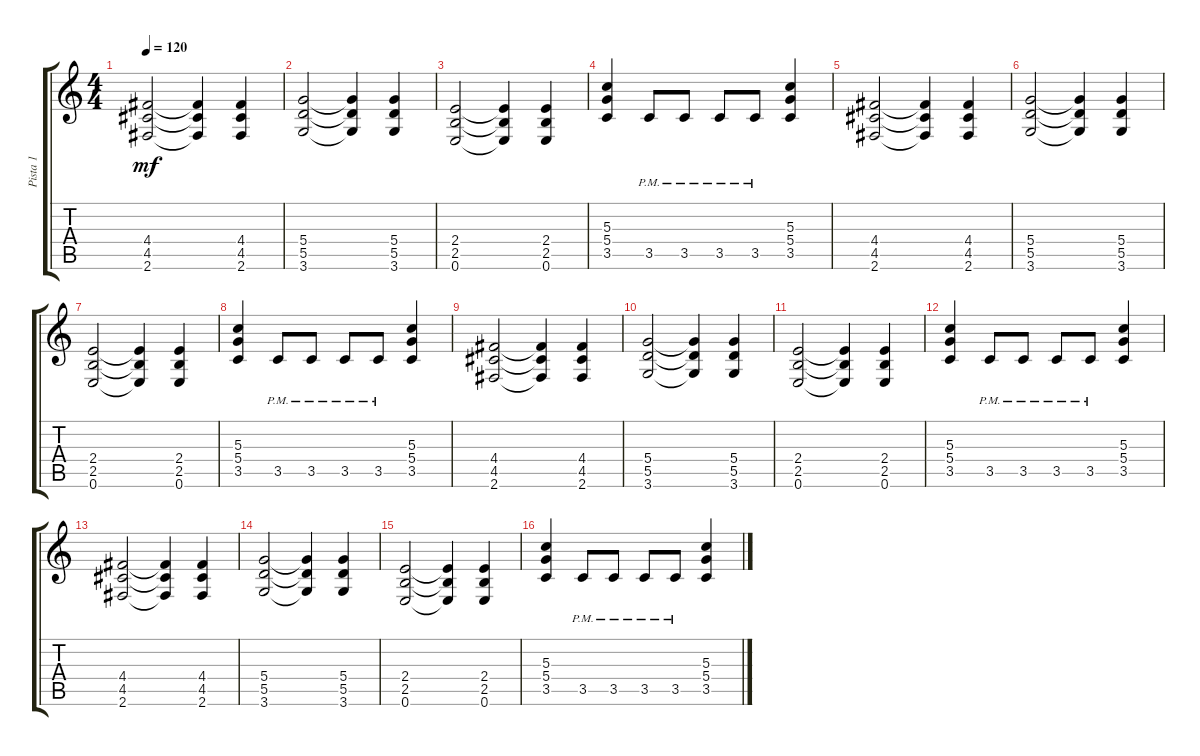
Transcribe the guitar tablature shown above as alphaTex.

\track ("Pista 1" "Pista 1") {instrument distortionguitar}
\staff {score tabs}
\tuning (E4 B3 G3 D3 A2 E2) {hide}
\ts (4 4)
\tempo 120
\clef g2
\ks c
(4.4 4.5 2.6).2{dy mf volume 12} (4.4{t} 4.5{t} 2.6{t}).4 (4.4 4.5 2.6).4 |
(5.4 5.5 3.6).2 (5.4{t} 5.5{t} 3.6{t}).4 (5.4 5.5 3.6).4 |
(2.4 2.5 0.6).2 (2.4{t} 2.5{t} 0.6{t}).4 (2.4 2.5 0.6).4 |
(5.3 5.4 3.5).4 3.5{pm}.8 3.5{pm}.8 3.5{pm}.8 3.5{pm}.8 (5.3 5.4 3.5).4 |
(4.4 4.5 2.6).2 (4.4{t} 4.5{t} 2.6{t}).4 (4.4 4.5 2.6).4 |
(5.4 5.5 3.6).2 (5.4{t} 5.5{t} 3.6{t}).4 (5.4 5.5 3.6).4 |
(2.4 2.5 0.6).2 (2.4{t} 2.5{t} 0.6{t}).4 (2.4 2.5 0.6).4 |
(5.3 5.4 3.5).4 3.5{pm}.8 3.5{pm}.8 3.5{pm}.8 3.5{pm}.8 (5.3 5.4 3.5).4 |
(4.4 4.5 2.6).2 (4.4{t} 4.5{t} 2.6{t}).4 (4.4 4.5 2.6).4 |
(5.4 5.5 3.6).2 (5.4{t} 5.5{t} 3.6{t}).4 (5.4 5.5 3.6).4 |
(2.4 2.5 0.6).2 (2.4{t} 2.5{t} 0.6{t}).4 (2.4 2.5 0.6).4 |
(5.3 5.4 3.5).4 3.5{pm}.8 3.5{pm}.8 3.5{pm}.8 3.5{pm}.8 (5.3 5.4 3.5).4 |
(4.4 4.5 2.6).2 (4.4{t} 4.5{t} 2.6{t}).4 (4.4 4.5 2.6).4 |
(5.4 5.5 3.6).2 (5.4{t} 5.5{t} 3.6{t}).4 (5.4 5.5 3.6).4 |
(2.4 2.5 0.6).2 (2.4{t} 2.5{t} 0.6{t}).4 (2.4 2.5 0.6).4 |
(5.3 5.4 3.5).4 3.5{pm}.8 3.5{pm}.8 3.5{pm}.8 3.5{pm}.8 (5.3 5.4 3.5).4
